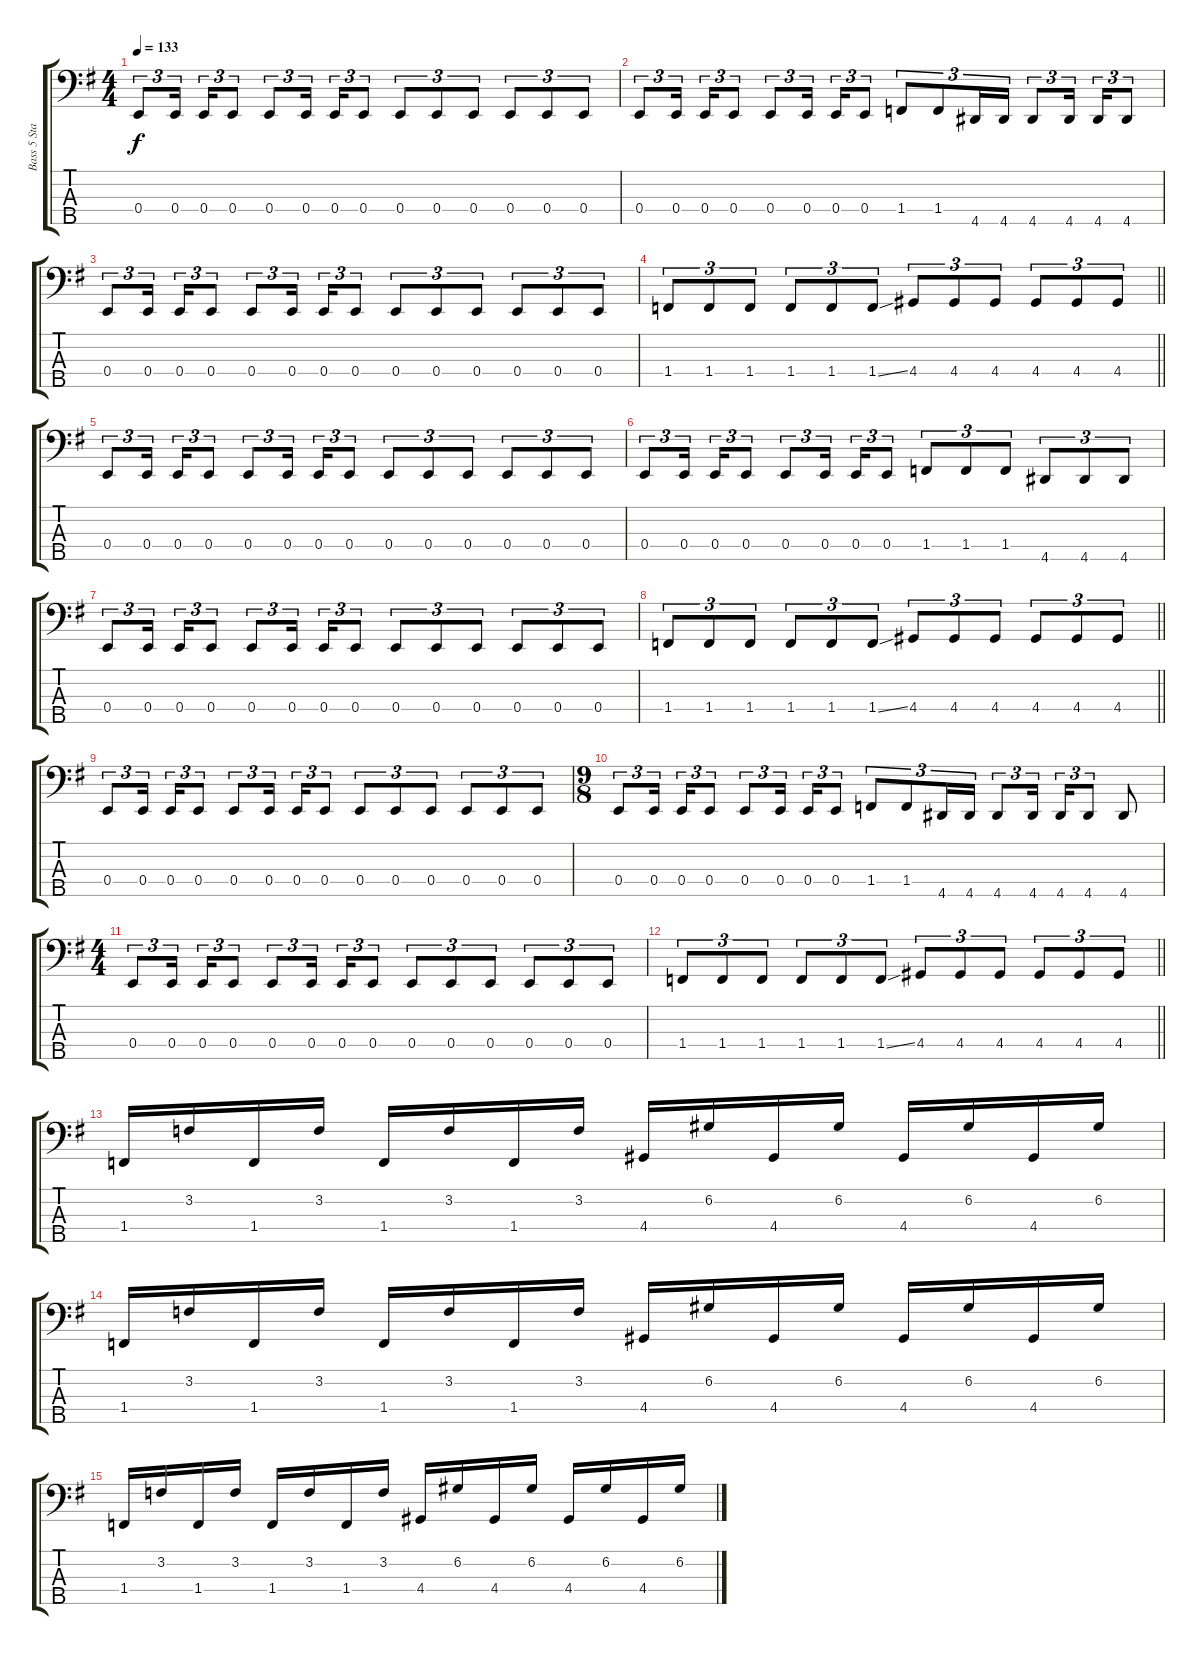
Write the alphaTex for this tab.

\track ("Bass 5 Standard" "Bass 5 Sta") {instrument electricbassfinger}
\staff {score tabs}
\tuning (G2 D2 A1 E1 B0) {hide}
\ts (4 4)
\tempo 133
\clef f4
\ks eminor
0.4.8{tu (3 2) dy f} 0.4.16{tu (3 2) beam splitsecondary} 0.4.16{tu (3 2)} 0.4.8{tu (3 2)} 0.4.8{tu (3 2)} 0.4.16{tu (3 2) beam splitsecondary} 0.4.16{tu (3 2)} 0.4.8{tu (3 2)} 0.4.8{tu (3 2)} 0.4.8{tu (3 2)} 0.4.8{tu (3 2)} 0.4.8{tu (3 2)} 0.4.8{tu (3 2)} 0.4.8{tu (3 2)} |
0.4.8{tu (3 2)} 0.4.16{tu (3 2) beam splitsecondary} 0.4.16{tu (3 2)} 0.4.8{tu (3 2)} 0.4.8{tu (3 2)} 0.4.16{tu (3 2) beam splitsecondary} 0.4.16{tu (3 2)} 0.4.8{tu (3 2)} 1.4.8{tu (3 2)} 1.4.8{tu (3 2)} 4.5.16{tu (3 2)} 4.5.16{tu (3 2)} 4.5.8{tu (3 2)} 4.5.16{tu (3 2) beam splitsecondary} 4.5.16{tu (3 2)} 4.5.8{tu (3 2)} |
0.4.8{tu (3 2)} 0.4.16{tu (3 2) beam splitsecondary} 0.4.16{tu (3 2)} 0.4.8{tu (3 2)} 0.4.8{tu (3 2)} 0.4.16{tu (3 2) beam splitsecondary} 0.4.16{tu (3 2)} 0.4.8{tu (3 2)} 0.4.8{tu (3 2)} 0.4.8{tu (3 2)} 0.4.8{tu (3 2)} 0.4.8{tu (3 2)} 0.4.8{tu (3 2)} 0.4.8{tu (3 2)} |
\barLineRight lightlight
1.4.8{tu (3 2)} 1.4.8{tu (3 2)} 1.4.8{tu (3 2)} 1.4.8{tu (3 2)} 1.4.8{tu (3 2)} 1.4{ss}.8{tu (3 2)} 4.4.8{tu (3 2)} 4.4.8{tu (3 2)} 4.4.8{tu (3 2)} 4.4.8{tu (3 2)} 4.4.8{tu (3 2)} 4.4.8{tu (3 2)} |
0.4.8{tu (3 2)} 0.4.16{tu (3 2) beam splitsecondary} 0.4.16{tu (3 2)} 0.4.8{tu (3 2)} 0.4.8{tu (3 2)} 0.4.16{tu (3 2) beam splitsecondary} 0.4.16{tu (3 2)} 0.4.8{tu (3 2)} 0.4.8{tu (3 2)} 0.4.8{tu (3 2)} 0.4.8{tu (3 2)} 0.4.8{tu (3 2)} 0.4.8{tu (3 2)} 0.4.8{tu (3 2)} |
0.4.8{tu (3 2)} 0.4.16{tu (3 2) beam splitsecondary} 0.4.16{tu (3 2)} 0.4.8{tu (3 2)} 0.4.8{tu (3 2)} 0.4.16{tu (3 2) beam splitsecondary} 0.4.16{tu (3 2)} 0.4.8{tu (3 2)} 1.4.8{tu (3 2)} 1.4.8{tu (3 2)} 1.4.8{tu (3 2)} 4.5.8{tu (3 2)} 4.5.8{tu (3 2)} 4.5.8{tu (3 2)} |
0.4.8{tu (3 2)} 0.4.16{tu (3 2) beam splitsecondary} 0.4.16{tu (3 2)} 0.4.8{tu (3 2)} 0.4.8{tu (3 2)} 0.4.16{tu (3 2) beam splitsecondary} 0.4.16{tu (3 2)} 0.4.8{tu (3 2)} 0.4.8{tu (3 2)} 0.4.8{tu (3 2)} 0.4.8{tu (3 2)} 0.4.8{tu (3 2)} 0.4.8{tu (3 2)} 0.4.8{tu (3 2)} |
\barLineRight lightlight
1.4.8{tu (3 2)} 1.4.8{tu (3 2)} 1.4.8{tu (3 2)} 1.4.8{tu (3 2)} 1.4.8{tu (3 2)} 1.4{ss}.8{tu (3 2)} 4.4.8{tu (3 2)} 4.4.8{tu (3 2)} 4.4.8{tu (3 2)} 4.4.8{tu (3 2)} 4.4.8{tu (3 2)} 4.4.8{tu (3 2)} |
0.4.8{tu (3 2)} 0.4.16{tu (3 2) beam splitsecondary} 0.4.16{tu (3 2)} 0.4.8{tu (3 2)} 0.4.8{tu (3 2)} 0.4.16{tu (3 2) beam splitsecondary} 0.4.16{tu (3 2)} 0.4.8{tu (3 2)} 0.4.8{tu (3 2)} 0.4.8{tu (3 2)} 0.4.8{tu (3 2)} 0.4.8{tu (3 2)} 0.4.8{tu (3 2)} 0.4.8{tu (3 2)} |
\ts (9 8)
0.4.8{tu (3 2)} 0.4.16{tu (3 2) beam splitsecondary} 0.4.16{tu (3 2)} 0.4.8{tu (3 2)} 0.4.8{tu (3 2)} 0.4.16{tu (3 2)} 0.4.16{tu (3 2)} 0.4.8{tu (3 2)} 1.4.8{tu (3 2)} 1.4.8{tu (3 2)} 4.5.16{tu (3 2)} 4.5.16{tu (3 2)} 4.5.8{tu (3 2)} 4.5.16{tu (3 2) beam splitsecondary} 4.5.16{tu (3 2)} 4.5.8{tu (3 2)} 4.5.8 |
\ts (4 4)
0.4.8{tu (3 2)} 0.4.16{tu (3 2) beam splitsecondary} 0.4.16{tu (3 2)} 0.4.8{tu (3 2)} 0.4.8{tu (3 2)} 0.4.16{tu (3 2) beam splitsecondary} 0.4.16{tu (3 2)} 0.4.8{tu (3 2)} 0.4.8{tu (3 2)} 0.4.8{tu (3 2)} 0.4.8{tu (3 2)} 0.4.8{tu (3 2)} 0.4.8{tu (3 2)} 0.4.8{tu (3 2)} |
\barLineRight lightlight
1.4.8{tu (3 2)} 1.4.8{tu (3 2)} 1.4.8{tu (3 2)} 1.4.8{tu (3 2)} 1.4.8{tu (3 2)} 1.4{ss}.8{tu (3 2)} 4.4.8{tu (3 2)} 4.4.8{tu (3 2)} 4.4.8{tu (3 2)} 4.4.8{tu (3 2)} 4.4.8{tu (3 2)} 4.4.8{tu (3 2)} |
\section ("" "")
1.4.16 3.2.16 1.4.16 3.2.16 1.4.16 3.2.16 1.4.16 3.2.16 4.4.16 6.2.16 4.4.16 6.2.16 4.4.16 6.2.16 4.4.16 6.2.16 |
1.4.16 3.2.16 1.4.16 3.2.16 1.4.16 3.2.16 1.4.16 3.2.16 4.4.16 6.2.16 4.4.16 6.2.16 4.4.16 6.2.16 4.4.16 6.2.16 |
1.4.16 3.2.16 1.4.16 3.2.16 1.4.16 3.2.16 1.4.16 3.2.16 4.4.16 6.2.16 4.4.16 6.2.16 4.4.16 6.2.16 4.4.16 6.2.16
